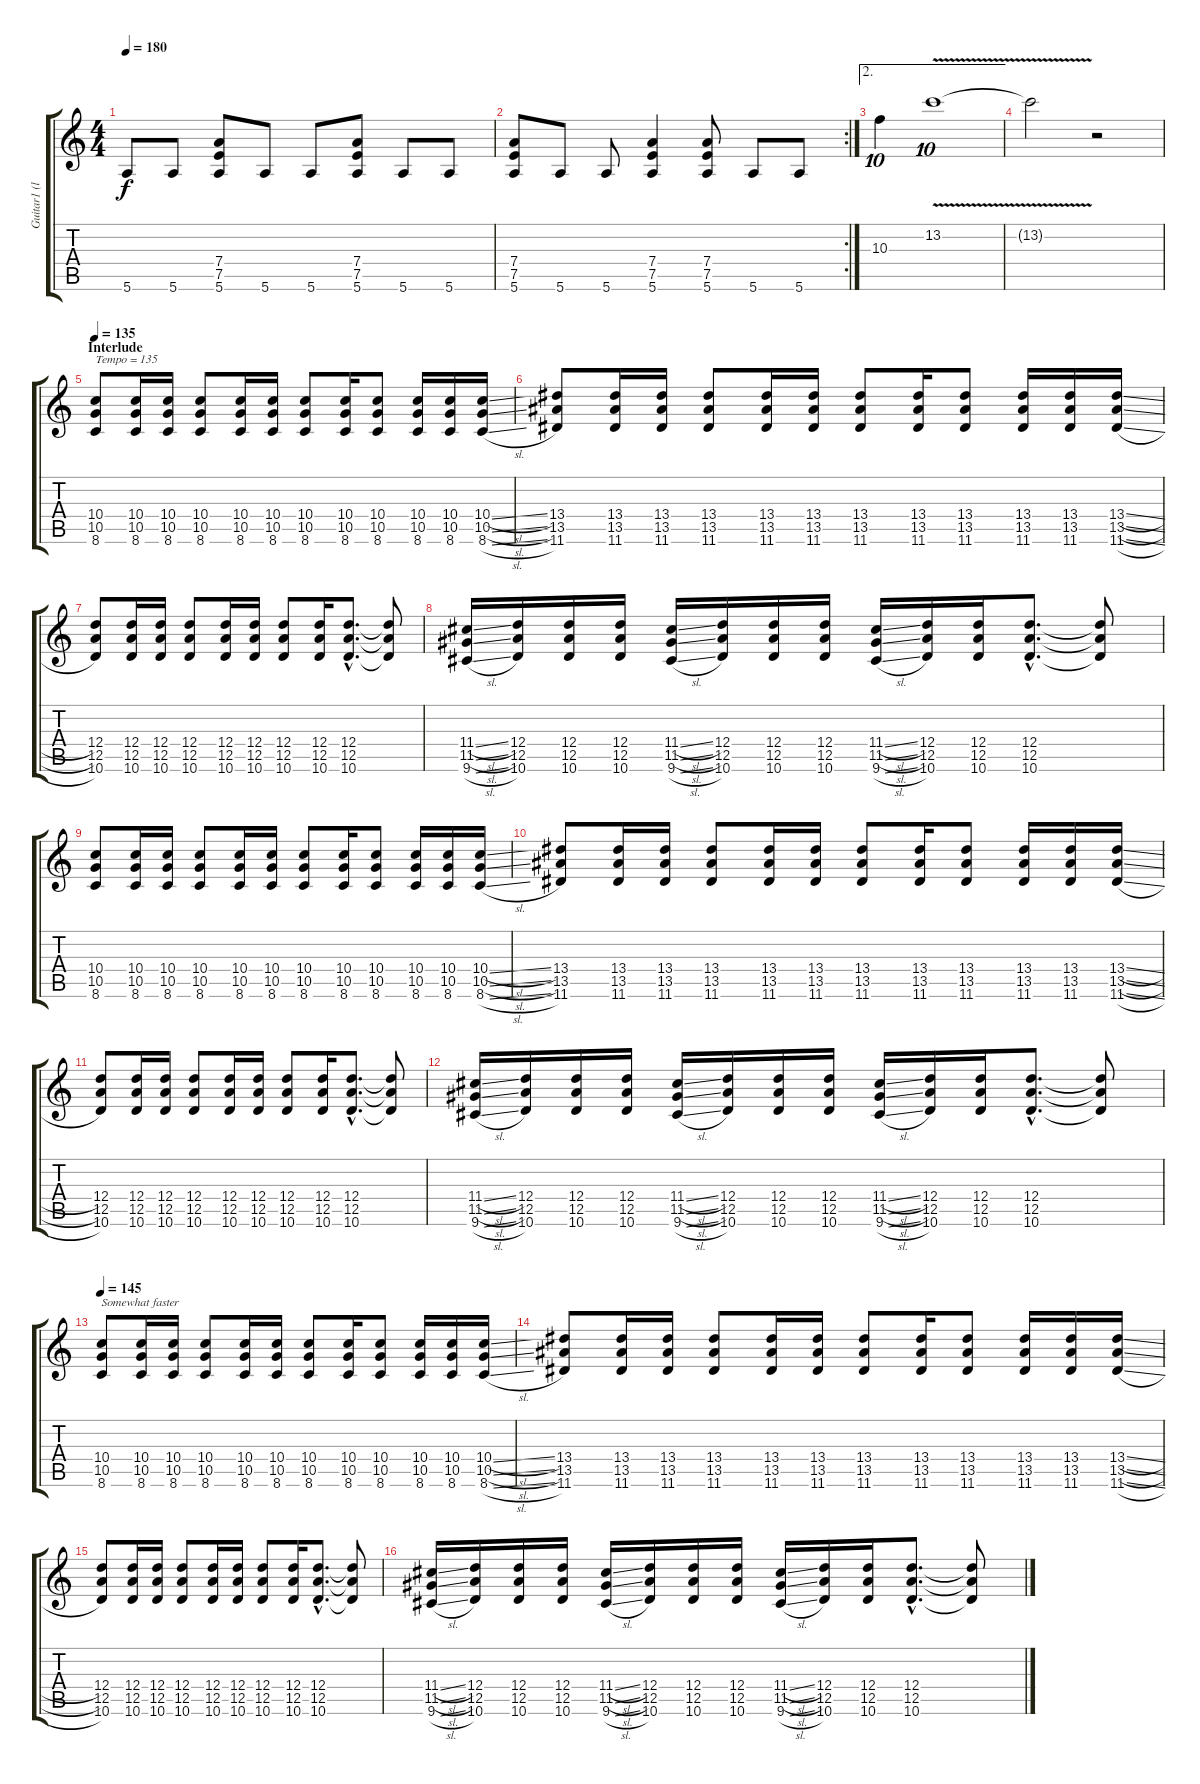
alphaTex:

\track ("Guitar1 (left)" "Guitar1 (l") {instrument overdrivenguitar}
\staff {score tabs}
\tuning (E4 B3 G3 D3 A2 E2) {hide}
\ts (4 4)
\tempo 180
\clef g2
\ks c
5.6.8{dy f} 5.6.8 (7.4 7.5 5.6).8 5.6.8 5.6.8 (7.4 7.5 5.6).8 5.6.8 5.6.8 |
\rc 2
(7.4 7.5 5.6).8 5.6.8 5.6.8 (7.4 7.5 5.6).4 (7.4 7.5 5.6).8 5.6.8 5.6.8 |
\ae 2
10.3.4{tu (10 8)} 13.2{v}.1{tu (10 8)} |
13.2{t}.2 r.2 |
\section ("" "Interlude")
\tempo 135
(10.4 10.5 8.6).8{txt "Tempo = 135"} (10.4 10.5 8.6).16 (10.4 10.5 8.6).16 (10.4 10.5 8.6).8 (10.4 10.5 8.6).16 (10.4 10.5 8.6).16 (10.4 10.5 8.6).8 (10.4 10.5 8.6).16 (10.4 10.5 8.6).8 (10.4 10.5 8.6).16 (10.4 10.5 8.6).16 (10.4{sl} 10.5{sl} 8.6{sl}).16 |
(13.4 13.5 11.6).8 (13.4 13.5 11.6).16 (13.4 13.5 11.6).16 (13.4 13.5 11.6).8 (13.4 13.5 11.6).16 (13.4 13.5 11.6).16 (13.4 13.5 11.6).8 (13.4 13.5 11.6).16 (13.4 13.5 11.6).8 (13.4 13.5 11.6).16 (13.4 13.5 11.6).16 (13.4{sl} 13.5{sl} 11.6{sl}).16 |
(12.4 12.5 10.6).8 (12.4 12.5 10.6).16 (12.4 12.5 10.6).16 (12.4 12.5 10.6).8 (12.4 12.5 10.6).16 (12.4 12.5 10.6).16 (12.4 12.5 10.6).8 (12.4 12.5 10.6).16 (12.4{hac} 12.5{hac} 10.6{hac}).8{d} (12.4{t} 12.5{t} 10.6{t}).8 |
(11.4{sl} 11.5{sl} 9.6{sl}).16 (12.4 12.5 10.6).16 (12.4 12.5 10.6).16 (12.4 12.5 10.6).16 (11.4{sl} 11.5{sl} 9.6{sl}).16 (12.4 12.5 10.6).16 (12.4 12.5 10.6).16 (12.4 12.5 10.6).16 (11.4{sl} 11.5{sl} 9.6{sl}).16 (12.4 12.5 10.6).16 (12.4 12.5 10.6).16 (12.4{hac} 12.5{hac} 10.6{hac}).8{d} (12.4{t} 12.5{t} 10.6{t}).8 |
(10.4 10.5 8.6).8 (10.4 10.5 8.6).16 (10.4 10.5 8.6).16 (10.4 10.5 8.6).8 (10.4 10.5 8.6).16 (10.4 10.5 8.6).16 (10.4 10.5 8.6).8 (10.4 10.5 8.6).16 (10.4 10.5 8.6).8 (10.4 10.5 8.6).16 (10.4 10.5 8.6).16 (10.4{sl} 10.5{sl} 8.6{sl}).16 |
(13.4 13.5 11.6).8 (13.4 13.5 11.6).16 (13.4 13.5 11.6).16 (13.4 13.5 11.6).8 (13.4 13.5 11.6).16 (13.4 13.5 11.6).16 (13.4 13.5 11.6).8 (13.4 13.5 11.6).16 (13.4 13.5 11.6).8 (13.4 13.5 11.6).16 (13.4 13.5 11.6).16 (13.4{sl} 13.5{sl} 11.6{sl}).16 |
(12.4 12.5 10.6).8 (12.4 12.5 10.6).16 (12.4 12.5 10.6).16 (12.4 12.5 10.6).8 (12.4 12.5 10.6).16 (12.4 12.5 10.6).16 (12.4 12.5 10.6).8 (12.4 12.5 10.6).16 (12.4{hac} 12.5{hac} 10.6{hac}).8{d} (12.4{t} 12.5{t} 10.6{t}).8 |
(11.4{sl} 11.5{sl} 9.6{sl}).16 (12.4 12.5 10.6).16 (12.4 12.5 10.6).16 (12.4 12.5 10.6).16 (11.4{sl} 11.5{sl} 9.6{sl}).16 (12.4 12.5 10.6).16 (12.4 12.5 10.6).16 (12.4 12.5 10.6).16 (11.4{sl} 11.5{sl} 9.6{sl}).16 (12.4 12.5 10.6).16 (12.4 12.5 10.6).16 (12.4{hac} 12.5{hac} 10.6{hac}).8{d} (12.4{t} 12.5{t} 10.6{t}).8 |
\tempo 145
(10.4 10.5 8.6).8{txt "Somewhat faster"} (10.4 10.5 8.6).16 (10.4 10.5 8.6).16 (10.4 10.5 8.6).8 (10.4 10.5 8.6).16 (10.4 10.5 8.6).16 (10.4 10.5 8.6).8 (10.4 10.5 8.6).16 (10.4 10.5 8.6).8 (10.4 10.5 8.6).16 (10.4 10.5 8.6).16 (10.4{sl} 10.5{sl} 8.6{sl}).16 |
(13.4 13.5 11.6).8 (13.4 13.5 11.6).16 (13.4 13.5 11.6).16 (13.4 13.5 11.6).8 (13.4 13.5 11.6).16 (13.4 13.5 11.6).16 (13.4 13.5 11.6).8 (13.4 13.5 11.6).16 (13.4 13.5 11.6).8 (13.4 13.5 11.6).16 (13.4 13.5 11.6).16 (13.4{sl} 13.5{sl} 11.6{sl}).16 |
(12.4 12.5 10.6).8 (12.4 12.5 10.6).16 (12.4 12.5 10.6).16 (12.4 12.5 10.6).8 (12.4 12.5 10.6).16 (12.4 12.5 10.6).16 (12.4 12.5 10.6).8 (12.4 12.5 10.6).16 (12.4{hac} 12.5{hac} 10.6{hac}).8{d} (12.4{t} 12.5{t} 10.6{t}).8 |
(11.4{sl} 11.5{sl} 9.6{sl}).16 (12.4 12.5 10.6).16 (12.4 12.5 10.6).16 (12.4 12.5 10.6).16 (11.4{sl} 11.5{sl} 9.6{sl}).16 (12.4 12.5 10.6).16 (12.4 12.5 10.6).16 (12.4 12.5 10.6).16 (11.4{sl} 11.5{sl} 9.6{sl}).16 (12.4 12.5 10.6).16 (12.4 12.5 10.6).16 (12.4{hac} 12.5{hac} 10.6{hac}).8{d} (12.4{t} 12.5{t} 10.6{t}).8
